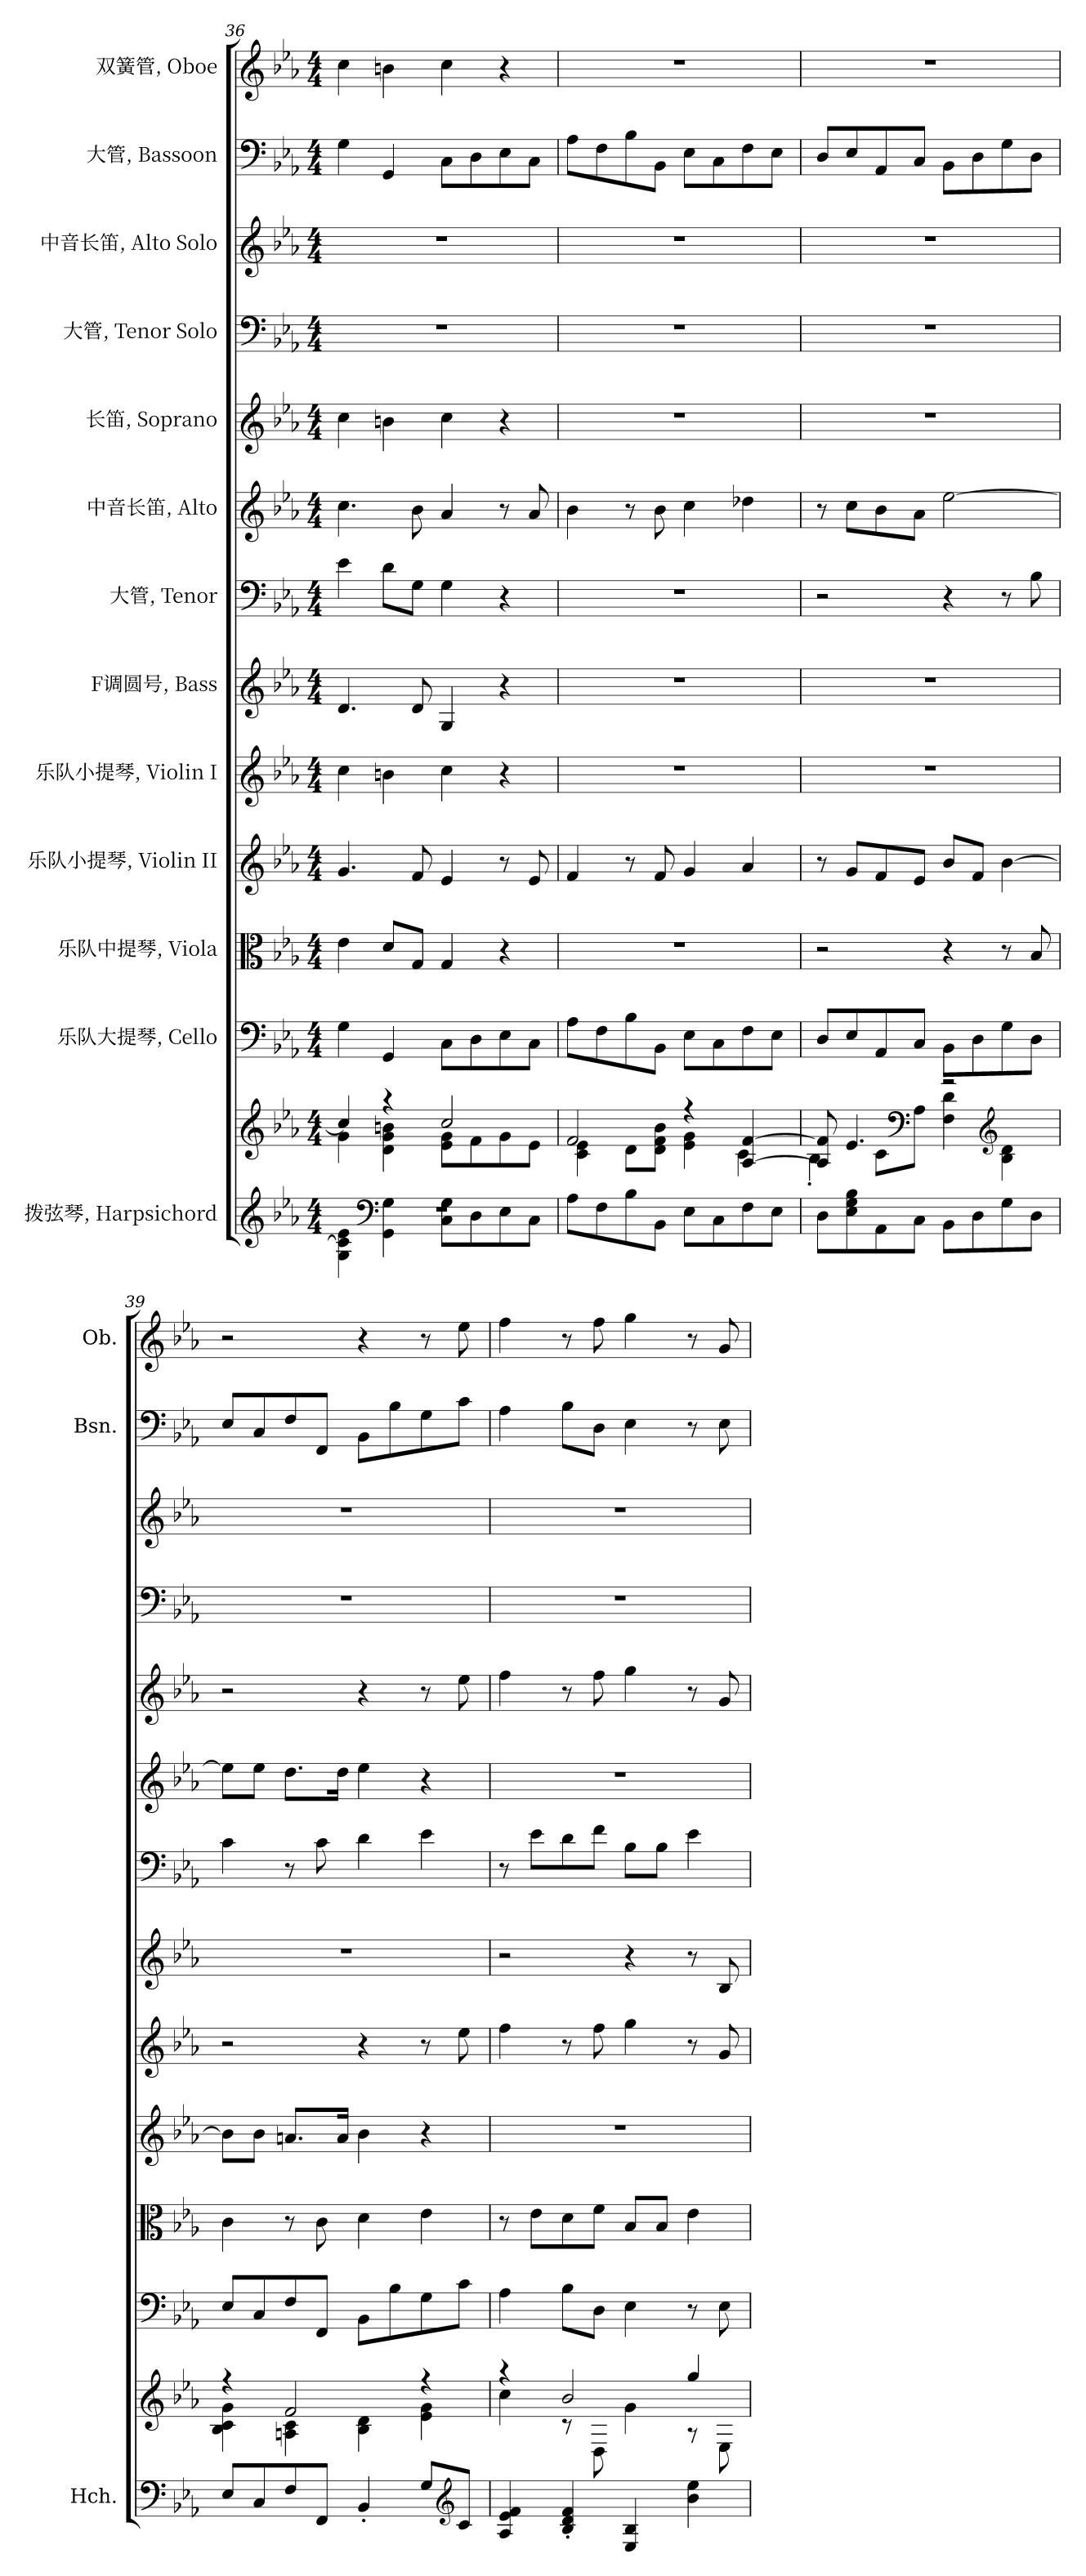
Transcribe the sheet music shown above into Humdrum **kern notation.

**kern	**kern	**kern	**kern	**kern	**kern	**kern	**kern	**kern	**kern	**kern	**kern	**kern	**kern
*part13	*part13	*part12	*part11	*part10	*part9	*part8	*part7	*part6	*part5	*part4	*part3	*part2	*part1
*staff14	*staff13	*staff12	*staff11	*staff10	*staff9	*staff8	*staff7	*staff6	*staff5	*staff4	*staff3	*staff2	*staff1
*I"拨弦琴, Harpsichord	*	*I"乐队大提琴, Cello	*I"乐队中提琴, Viola	*I"乐队小提琴, Violin II	*I"乐队小提琴, Violin I	*I"F调圆号, Bass	*I"大管, Tenor	*I"中音长笛, Alto	*I"长笛, Soprano	*I"大管, Tenor Solo	*I"中音长笛, Alto Solo	*I"大管, Bassoon	*I"双簧管, Oboe
*I'Hch.	*	*	*	*	*	*	*	*	*	*	*	*I'Bsn.	*I'Ob.
*clefG2	*clefG2	*clefF4	*clefC3	*clefG2	*clefG2	*clefG2	*clefF4	*clefG2	*clefG2	*clefF4	*clefG2	*clefF4	*clefG2
*	*	*	*	*	*	*ITrd4c7	*	*ITrd3c5	*	*	*ITrd3c5	*	*
*k[b-e-a-]	*k[b-e-a-]	*k[b-e-a-]	*k[b-e-a-]	*k[b-e-a-]	*k[b-e-a-]	*k[b-e-a-d-]	*k[b-e-a-]	*k[b-e-]	*k[b-e-a-]	*k[b-e-a-]	*k[b-e-]	*k[b-e-a-]	*k[b-e-a-]
*M4/4	*M4/4	*M4/4	*M4/4	*M4/4	*M4/4	*M4/4	*M4/4	*M4/4	*M4/4	*M4/4	*M4/4	*M4/4	*M4/4
=36	=36	=36	=36	=36	=36	=36	=36	=36	=36	=36	=36	=36	=36
*^	*^	*	*	*	*	*	*	*	*	*	*	*	*
1r	4G\ 4c\] 4e-\	4cc/]	4g\	4G\	4e-\	4.g/	4cc\	4.G/	4e-\	4.g\	4cc\	1r	1r	4G\	4cc\
*clefF4	*	*	*	*	*	*	*	*	*	*	*	*	*	*	*
.	4GG\ 4G\	4r	4d\ 4g\ 4bn\	4GG/	8d/L	.	4bn\	.	8d\L	.	4bn\	.	.	4GG/	4bn\
.	.	.	.	.	8G/J	8f/	.	8G/	8G\J	8f\	.	.	.	.	.
.	8C\ 8G\L	2cc/	8e-\ 8g\L	8C\L	4G/	4e-/	4cc\	4C/	4G\	4e-/	4cc\	.	.	8C\L	4cc\
.	8D\	.	8f\	8D\	.	.	.	.	.	.	.	.	.	8D\	.
.	8E-\	.	8g\	8E-\	4r	8r	4r	4r	4r	8r	4r	.	.	8E-\	4r
.	8C\J	.	8e-\J	8C\J	.	8e-/	.	.	.	8e-/	.	.	.	8C\J	.
*v	*v	*	*	*	*	*	*	*	*	*	*	*	*	*	*
=37	=37	=37	=37	=37	=37	=37	=37	=37	=37	=37	=37	=37	=37	=37
8A-\L	2f/	4c\ 4e-\	8A-\L	1r	4f/	1r	1r	1r	4f\	1r	1r	1r	8A-\L	1r
8F\	.	.	8F\	.	.	.	.	.	.	.	.	.	8F\	.
8B-\	.	8d\L	8B-\	.	8r	.	.	.	8r	.	.	.	8B-\	.
8BB-\J	.	8d\ 8f\ 8b-\J	8BB-\J	.	8f/	.	.	.	8f\	.	.	.	8BB-\J	.
8E-\L	4r	4e-\ 4g\	8E-\L	.	4g/	.	.	.	4g\	.	.	.	8E-\L	.
8C\	.	.	8C\	.	.	.	.	.	.	.	.	.	8C\	.
8F\	[4A-/ [4f/	4c\	8F\	.	4a-/	.	.	.	4a-X\	.	.	.	8F\	.
8E-\J	.	.	8E-\J	.	.	.	.	.	.	.	.	.	8E-\J	.
!!LO:PB:g=z
=38	=38	=38	=38	=38	=38	=38	=38	=38	=38	=38	=38	=38	=38	=38
8D\L	8A-/] 8f/]	4B-'\	8D/L	2r	8r	1r	1r	2r	8r	1r	1r	1r	8D/L	1r
8E-\ 8G\ 8B-\	4.e-/	.	8E-/	.	8g/L	.	.	.	8g\L	.	.	.	8E-/	.
8AA-\	.	8c\L	8AA-/	.	8f/	.	.	.	8f\	.	.	.	8AA-/	.
*	*clefF4	*	*	*	*	*	*	*	*	*	*	*	*	*
8C\J	.	8A-\J	8C/J	.	8e-/J	.	.	.	8e-\J	.	.	.	8C/J	.
8BB-\L	2r	4F\ 4d\	8BB-\L	4r	8b-/L	.	.	4r	[2b-\	.	.	.	8BB-\L	.
8D\	.	.	8D\	.	8f/J	.	.	.	.	.	.	.	8D\	.
*	*clefG2	*	*	*	*	*	*	*	*	*	*	*	*	*
8G\	.	4B-\ 4d\	8G\	8r	[4b-\	.	.	8r	.	.	.	.	8G\	.
8D\J	.	.	8D\J	8B-/	.	.	.	8B-\	.	.	.	.	8D\J	.
=39	=39	=39	=39	=39	=39	=39	=39	=39	=39	=39	=39	=39	=39	=39
8E-/L	4r	4B-\ 4c\ 4g\	8E-/L	4c\	8b-\L]	2r	1r	4c\	8b-\L]	2r	1r	1r	8E-/L	2r
8C/	.	.	8C/	.	8b-\J	.	.	.	8b-\J	.	.	.	8C/	.
8F/	2f/	4An\ 4c\	8F/	8r	8.an/L	.	.	8r	8.a\L	.	.	.	8F/	.
8FF/J	.	.	8FF/J	8c\	.	.	.	8c\	.	.	.	.	8FF/J	.
.	.	.	.	.	16a/Jk	.	.	.	16a\Jk	.	.	.	.	.
4BB-'/	.	4B-\ 4d\	8BB-\L	4d\	4b-\	4r	.	4d\	4b-\	4r	.	.	8BB-\L	4r
.	.	.	8B-\	.	.	.	.	.	.	.	.	.	8B-\	.
8G/L	4r	4e-\ 4g\	8G\	4e-\	4r	8r	.	4e-\	4r	8r	.	.	8G\	8r
*clefG2	*	*	*	*	*	*	*	*	*	*	*	*	*	*
8c/J	.	.	8c\J	.	.	8ee-\	.	.	.	8ee-\	.	.	8c\J	8ee-\
=40	=40	=40	=40	=40	=40	=40	=40	=40	=40	=40	=40	=40	=40	=40
4A-/ 4e-/ 4f/	4r	4cc\	4A-\	8r	1r	4ff\	2r	8r	1r	4ff\	1r	1r	4A-\	4ff\
.	.	.	.	8e-\L	.	.	.	8e-\L	.	.	.	.	.	.
4B-/' 4d/' 4f/'	2b-/	8r	8B-\L	8d\	.	8r	.	8d\	.	8r	.	.	8B-\L	8r
.	.	8D\	8D\J	8f\J	.	8ff\	.	8f\J	.	8ff\	.	.	8D\J	8ff\
4E-/ 4B-/	.	4g\	4E-\	8B-/L	.	4gg\	4r	8B-\L	.	4gg\	.	.	4E-\	4gg\
.	.	.	.	8B-/J	.	.	.	8B-\J	.	.	.	.	.	.
4b-\ 4ee-\	4gg/	8r	8r	4e-\	.	8r	8r	4e-\	.	8r	.	.	8r	8r
.	.	8E-\	8E-\	.	.	8g/	8E-/	.	.	8g/	.	.	8E-\	8g/
*	*v	*v	*	*	*	*	*	*	*	*	*	*	*	*
=	=	=	=	=	=	=	=	=	=	=	=	=	=
*-	*-	*-	*-	*-	*-	*-	*-	*-	*-	*-	*-	*-	*-
